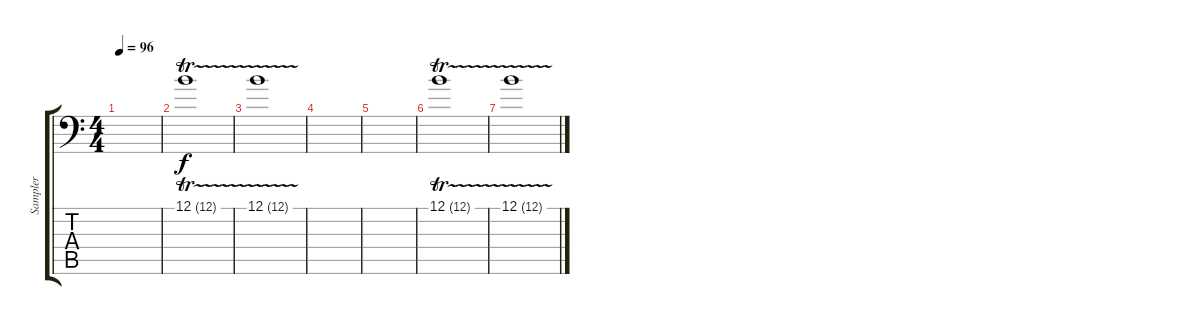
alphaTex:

\track ("Sampler" "Sampler") {instrument harpsichord}
\staff {score tabs}
\tuning (B3 Gb3 D3 A2 E2 A1) {hide}
\ts (4 4)
\tempo 96
\clef f4
\ks c
|
12.1{tr (12 16)}.1 |
12.1{tr (12 16)}.1 |
|
|
12.1{tr (12 16)}.1 |
12.1{tr (12 16)}.1
